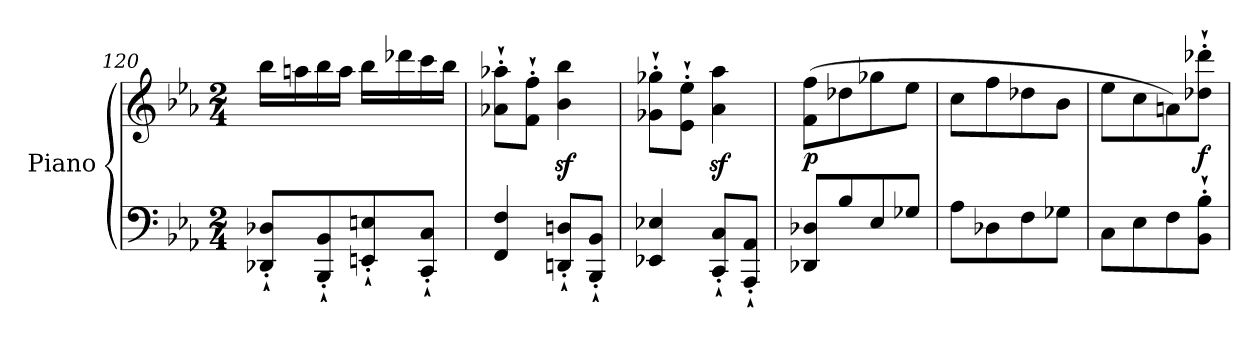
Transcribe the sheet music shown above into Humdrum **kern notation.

**kern	**kern	**dynam
*part1	*part1	*part1
*staff2	*staff1	*staff1/2
*I"Piano	*	*
*I'Pno	*	*
!!LO:LB:g=z
*clefF4	*clefG2	*
*k[b-e-a-]	*k[b-e-a-]	*
*M2/4	*M2/4	*
=120	=120	=120
8DD-X/`' 8D-X/`'L	16bb-\LL	.
.	16aan\	.
8BBB-/`' 8BB-/`'	16bb-\	.
.	16aa\JJ	.
8EEn/`' 8En/`'	16bb-\LL	.
.	16ddd-X\	.
8CC/`' 8C/`'J	16ccc\	.
.	16bb-\JJ	.
=121	=121	=121
4FF/ 4F/	8a-X\`' 8aa-X\`'L	.
.	8f\`' 8ff\`'J	.
8DDn/`' 8Dn/`'L	4b-\z< 4bb-\z<	.
8BBB-/`' 8BB-/`'J	.	.
=122	=122	=122
4EE-X/ 4E-X/	8g-X\`' 8gg-X\`'L	.
.	8e-\`' 8ee-\`'J	.
8CC/`' 8C/`'L	4a-\z< 4aa-\z<	.
8AAA-/`' 8AA-/`'J	.	.
=123	=123	=123
!	!	!LO:DY:b
8DD-X/ 8D-X/L	(8f\ 8ff\L	p
8B-/	8dd-X\	.
8E-/	8gg-X\	.
8G-X/J	8ee-\J	.
=124	=124	=124
8A-\L	8cc\L	.
8D-X\	8ff\	.
8F\	8dd-X\	.
8G-X\J	8b-\J	.
=125	=125	=125
8C\L	8ee-\L	.
8E-\	8cc\	.
8F\	8an\)	.
!	!	!LO:DY:b
8BB-\`' 8B-\`'J	8dd-X\`' 8ddd-X\`'J	f
=	=	=
*-	*-	*-
